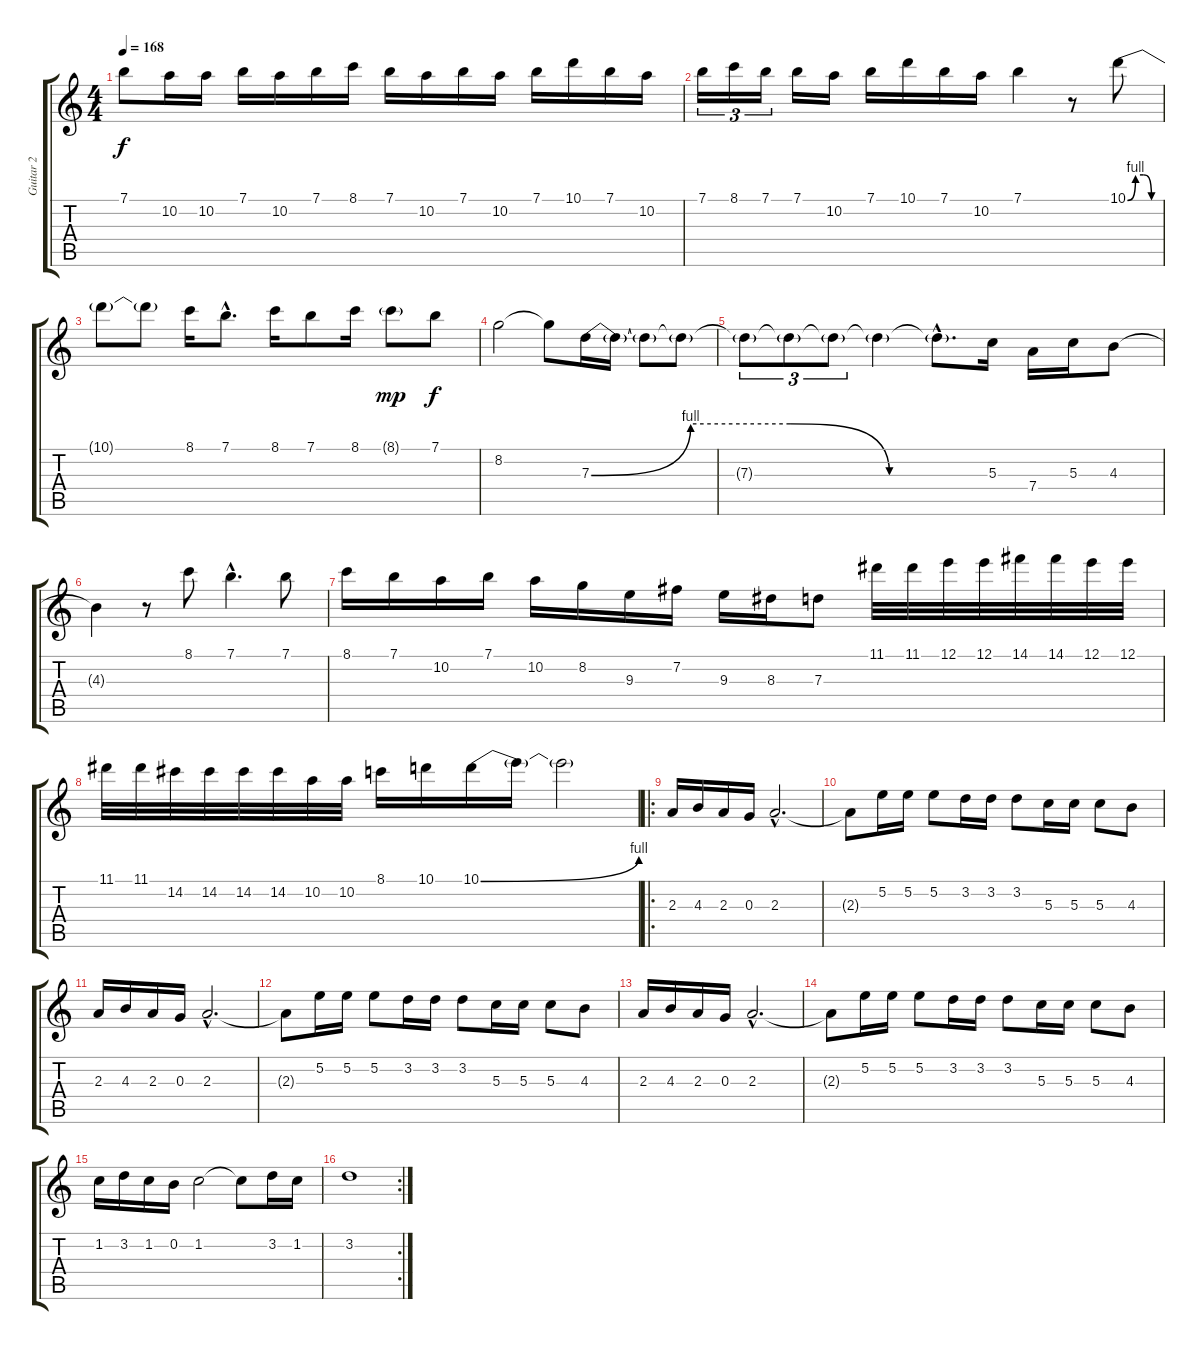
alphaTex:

\track ("Guitar 2" "Guitar 2") {instrument distortionguitar}
\staff {score tabs}
\tuning (E4 B3 G3 D3 A2 E2) {hide}
\ts (4 4)
\tempo 168
\clef g2
\ks c
7.1.8{dy f} 10.2.16 10.2.16 7.1.16 10.2.16 7.1.16 8.1.16 7.1.16 10.2.16 7.1.16 10.2.16 7.1.16 10.1.16 7.1.16 10.2.16 |
7.1.16{tu (3 2)} 8.1.16{tu (3 2)} 7.1.16{tu (3 2)} 7.1.16 10.2.16 7.1.16 10.1.16 7.1.16 10.2.16 7.1.4 r.8 10.1{be (custom 0 0 15 4 30 4 45 0 60 0)}.8 |
10.1{t}.8 10.1{t}.8 8.1.16 7.1{hac}.8{d} 8.1.16 7.1.8 8.1.16 8.1{g}.8{dy mp} 7.1.8{dy f} |
8.2.2 8.2{t}.8 7.3{be (custom 0 0 15 4 30 4 45 0 60 0)}.16 7.3{t}.16 7.3{t}.8 7.3{t}.8 |
7.3{t}.8{tu (3 2)} 7.3{t}.8{tu (3 2)} 7.3{t}.8{tu (3 2)} 7.3{t}.4 7.3{hac t}.8{d} 5.3.16 7.4.16 5.3.16 4.3.8 |
4.3{t}.4 r.8 8.1.8 7.1{hac}.4{d} 7.1.8 |
8.1.16 7.1.16 10.2.16 7.1.16 10.2.16 8.2.16 9.3.16 7.2.16 9.3.16 8.3.16 7.3.8 11.1.32 11.1.32 12.1.32 12.1.32 14.1.32 14.1.32 12.1.32 12.1.32 |
11.1.32 11.1.32 14.2.32 14.2.32 14.2.32 14.2.32 10.2.32 10.2.32 8.1.16 10.1.16 10.1{be (bend 0 0 60 4)}.16 10.1{t}.16 10.1{t}.2 |
\ro
2.3.16 4.3.16 2.3.16 0.3.16 2.3{hac}.2{d} |
2.3{t}.8 5.2.16 5.2.16 5.2.8 3.2.16 3.2.16 3.2.8 5.3.16 5.3.16 5.3.8 4.3.8 |
2.3.16 4.3.16 2.3.16 0.3.16 2.3{hac}.2{d} |
2.3{t}.8 5.2.16 5.2.16 5.2.8 3.2.16 3.2.16 3.2.8 5.3.16 5.3.16 5.3.8 4.3.8 |
2.3.16 4.3.16 2.3.16 0.3.16 2.3{hac}.2{d} |
2.3{t}.8 5.2.16 5.2.16 5.2.8 3.2.16 3.2.16 3.2.8 5.3.16 5.3.16 5.3.8 4.3.8 |
1.2.16 3.2.16 1.2.16 0.2.16 1.2.2 1.2{t}.8 3.2.16 1.2.16 |
\rc 2
3.2.1
